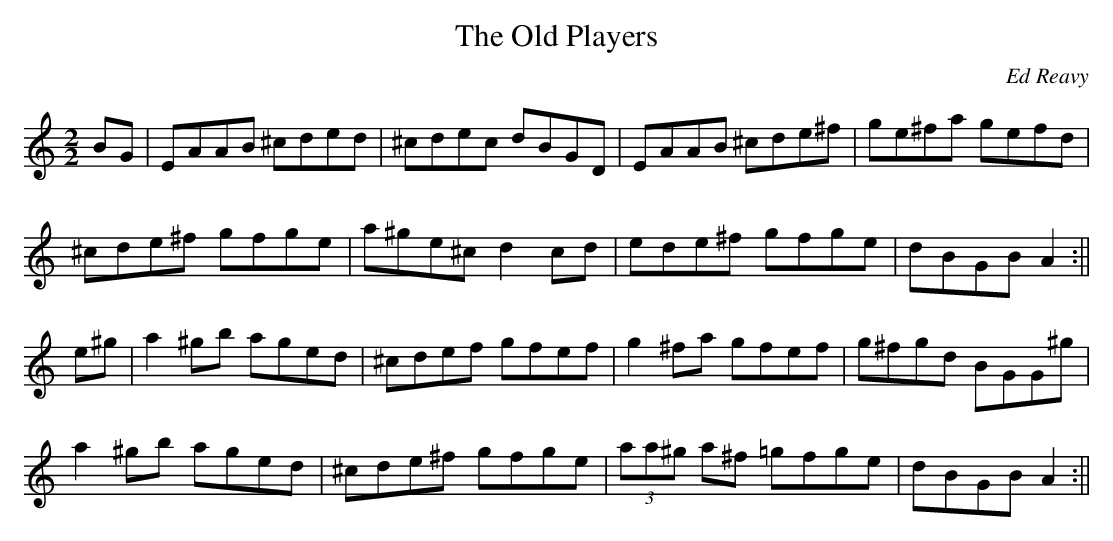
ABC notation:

X:1
T:The Old Players
C:Ed Reavy
M:2/2
L:1/8
K:C
BG|EAAB ^cded|^cdec dBGD|EAAB ^cde^f|ge^fa gefd|
^cde^f gfge|a^ge^c d2 cd|ede^f gfge|dBGB A2:||
e^g|a2 ^gb aged|^cdef gfef|g2 ^fa gfef|g^fgd BGG^g|
a2 ^gb aged|^cde^f gfge|(3aa^g a^f =gfge|dBGB A2:||
